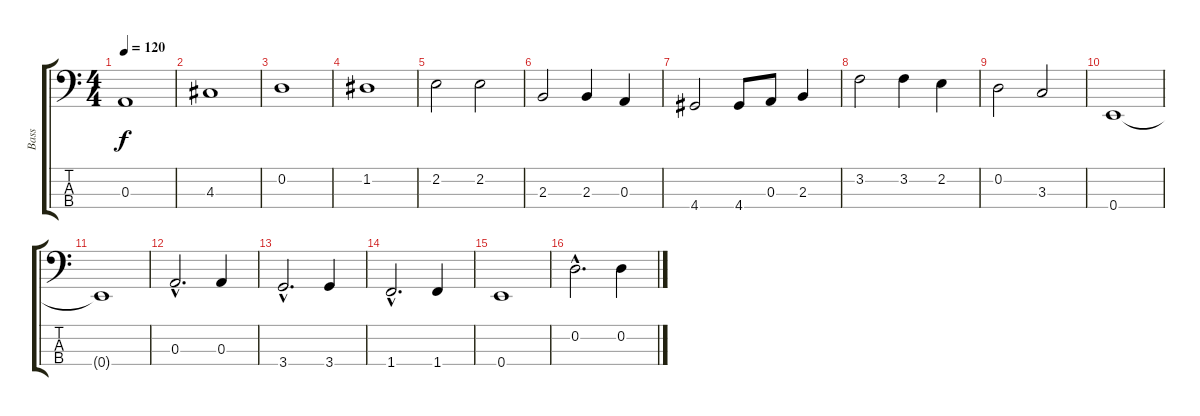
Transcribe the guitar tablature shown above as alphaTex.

\track ("Bass" "Bass") {instrument electricbassfinger}
\staff {score tabs}
\tuning (G2 D2 A1 E1) {hide}
\ts (4 4)
\tempo 120
\clef f4
\ks c
0.3.1{dy f} |
4.3.1 |
0.2.1 |
1.2.1 |
2.2.2 2.2.2 |
2.3.2 2.3.4 0.3.4 |
4.4.2 4.4.8 0.3.8 2.3.4 |
3.2.2 3.2.4 2.2.4 |
0.2.2 3.3.2 |
0.4.1 |
0.4{t}.1 |
0.3{hac}.2{d} 0.3.4 |
3.4{hac}.2{d} 3.4.4 |
1.4{hac}.2{d} 1.4.4 |
0.4.1 |
0.2{hac}.2{d} 0.2.4
